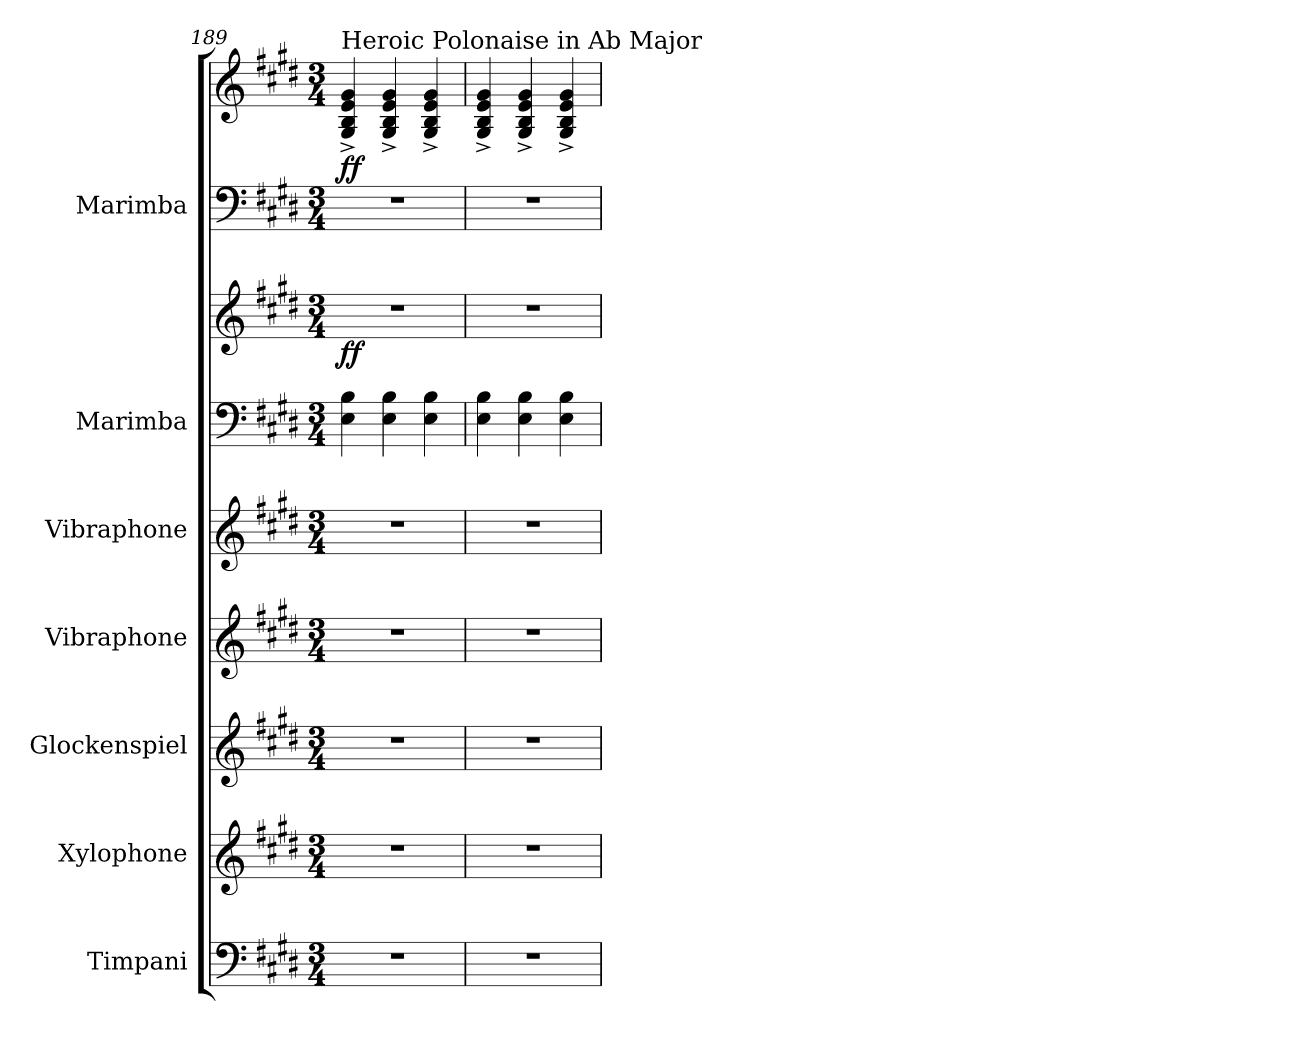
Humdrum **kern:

**kern	**kern	**kern	**kern	**kern	**kern	**kern	**dynam	**kern	**kern	**dynam
*part7	*part6	*part5	*part4	*part3	*part2	*part2	*part2	*part1	*part1	*part1
*staff9	*staff8	*staff7	*staff6	*staff5	*staff4	*staff3	*staff3/4	*staff2	*staff1	*staff1/2
*I"Timpani	*I"Xylophone	*I"Glockenspiel	*I"Vibraphone	*I"Vibraphone	*I"Marimba	*	*	*I"Marimba	*	*
*I'Timp.	*I'Xyl.	*I'Glk.	*I'Vib.	*I'Vib.	*I'Mrm.	*	*	*I'Mrm.	*	*
*clefF4	*clefG2	*clefG2	*clefG2	*clefG2	*clefF4	*clefG2	*	*clefF4	*clefG2	*
*	*ITrd-7c-12	*ITrd-14c-24	*	*	*	*	*	*	*	*
*k[f#c#g#d#]	*k[f#c#g#d#]	*k[f#c#g#d#]	*k[f#c#g#d#]	*k[f#c#g#d#]	*k[f#c#g#d#]	*k[f#c#g#d#]	*	*k[f#c#g#d#]	*k[f#c#g#d#]	*
*M3/4	*M3/4	*M3/4	*M3/4	*M3/4	*M3/4	*M3/4	*	*M3/4	*M3/4	*
*MM89	*MM89	*MM89	*MM89	*MM89	*MM89	*MM89	*	*MM89	*MM89	*
=189	=189	=189	=189	=189	=189	=189	=189	=189	=189	=189
!	!	!	!	!	!	!	!	!	!LO:TX:a:t=Heroic Polonaise in Ab Major	!
!	!	!	!	!	!	!	!LO:DY:b	!	!	!LO:DY:b
2.r	2.r	2.r	2.r	2.r	4E\ 4B\	2.r	ff	2.r	4G#/^ 4B/^ 4e/^ 4g#/^	ff
.	.	.	.	.	4E\ 4B\	.	.	.	4G#/^ 4B/^ 4e/^ 4g#/^	.
.	.	.	.	.	4E\ 4B\	.	.	.	4G#/^ 4B/^ 4e/^ 4g#/^	.
=190	=190	=190	=190	=190	=190	=190	=190	=190	=190	=190
2.r	2.r	2.r	2.r	2.r	4E\ 4B\	2.r	.	2.r	4G#/^ 4B/^ 4e/^ 4g#/^	.
.	.	.	.	.	4E\ 4B\	.	.	.	4G#/^ 4B/^ 4e/^ 4g#/^	.
.	.	.	.	.	4E\ 4B\	.	.	.	4G#/^ 4B/^ 4e/^ 4g#/^	.
=	=	=	=	=	=	=	=	=	=	=
*-	*-	*-	*-	*-	*-	*-	*-	*-	*-	*-
